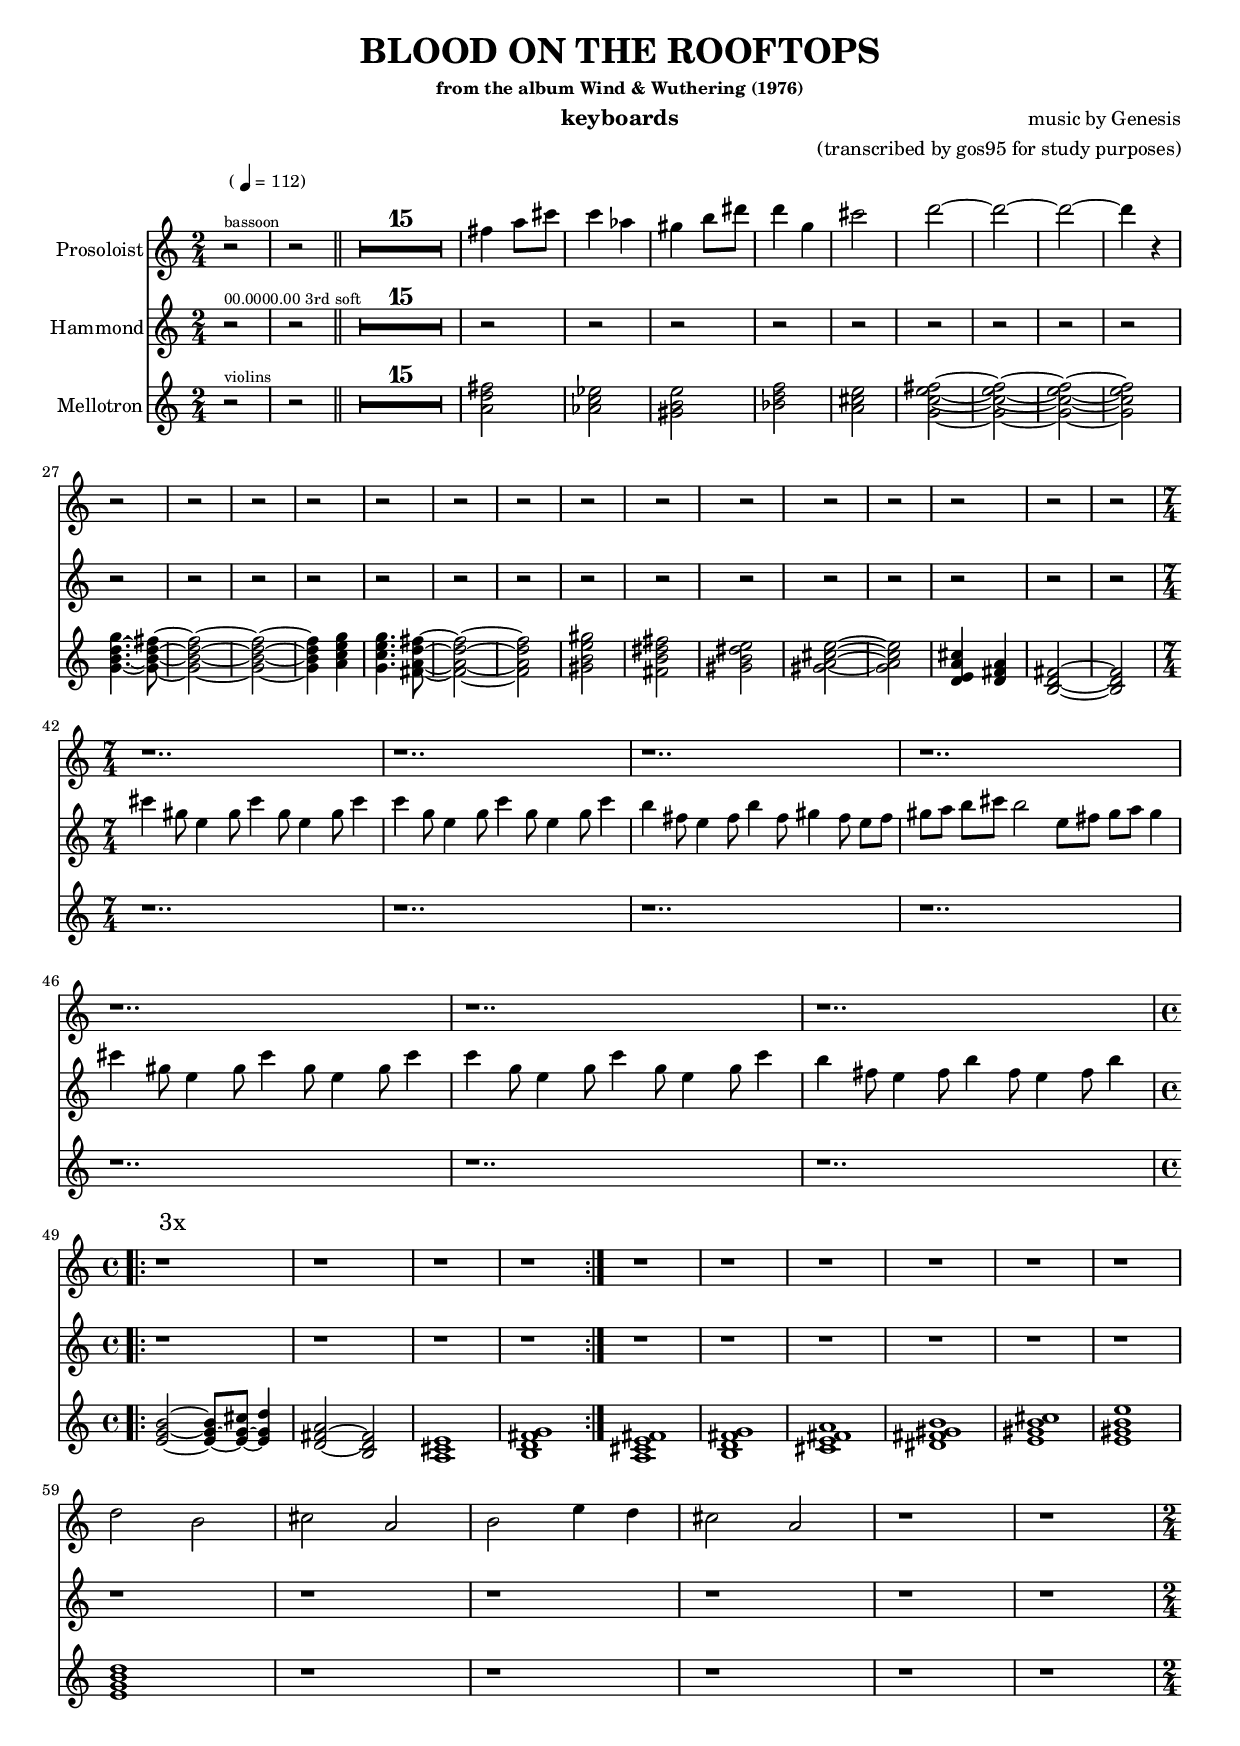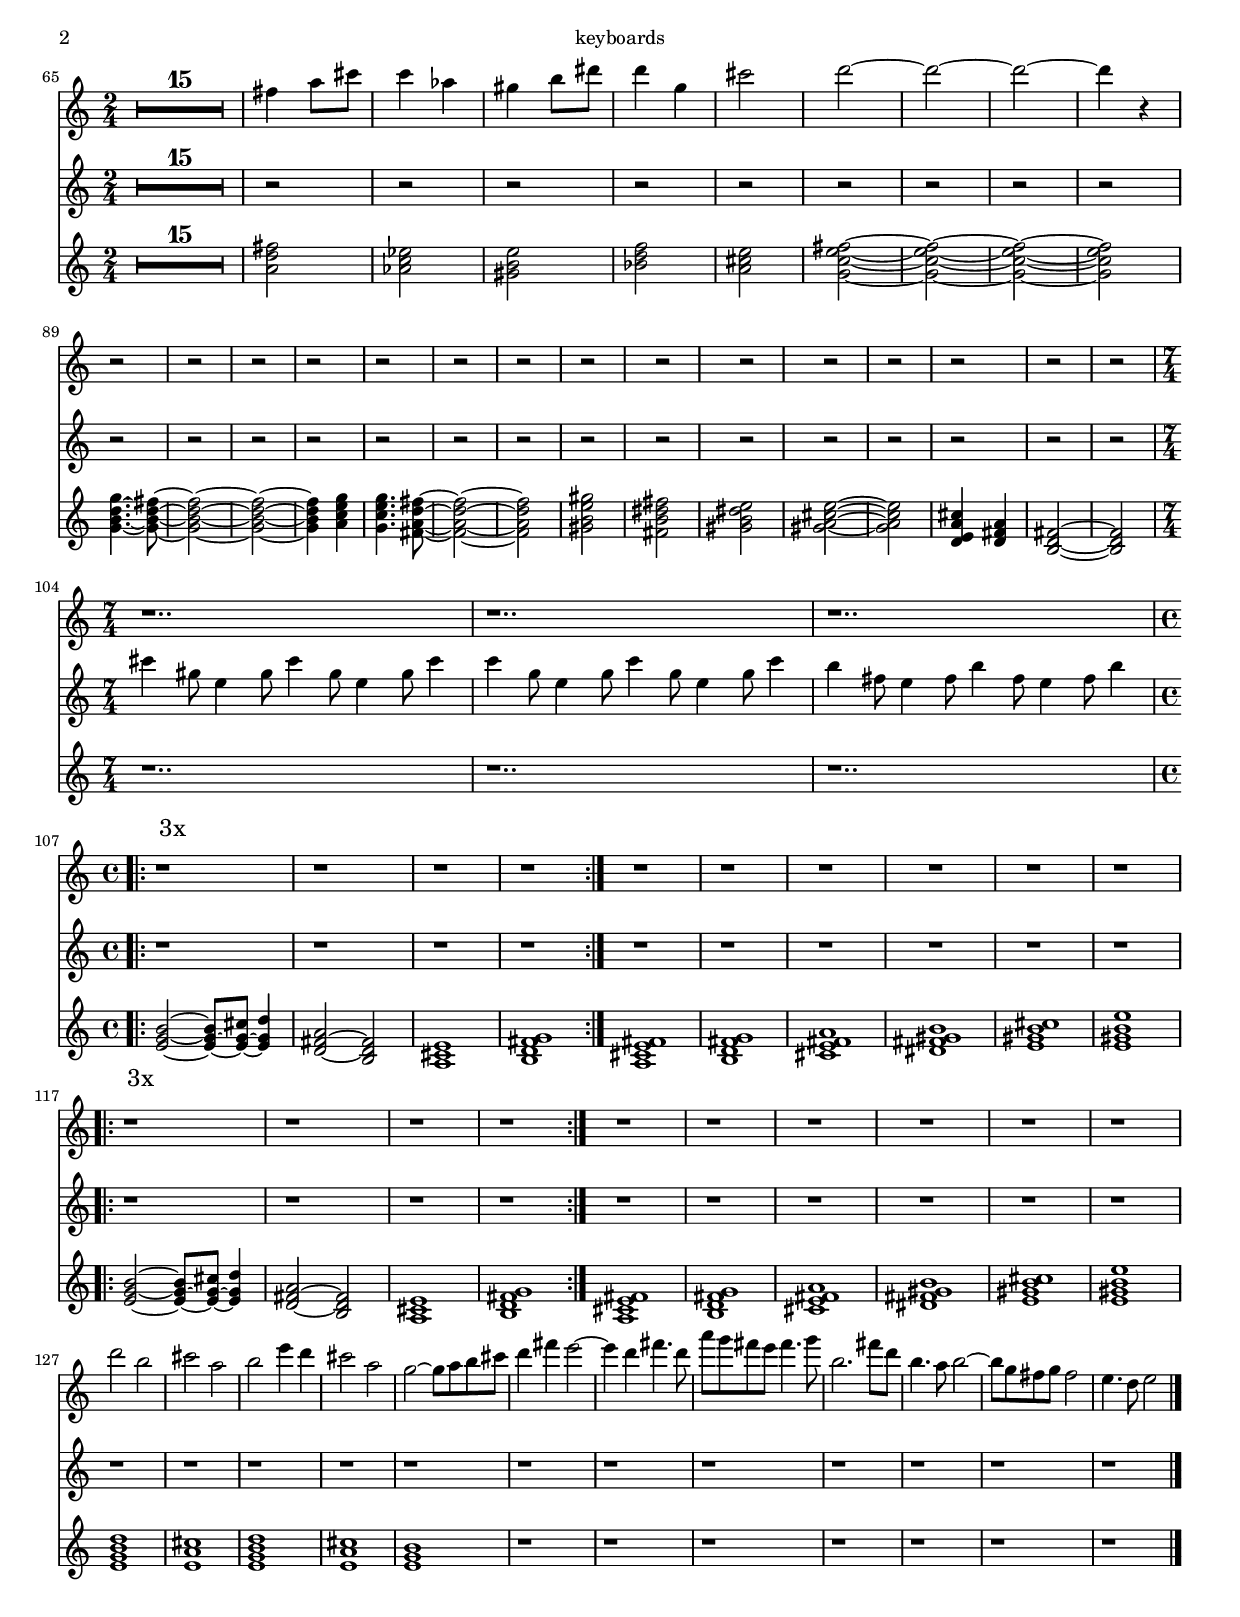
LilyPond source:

% ===========================================================================================================
% blood-on-the-rooftops.ly
%  _____ _        ___            _       ___ _    _      ___   __ _____ _         ___                 _    
% |_   _| |_  ___| _ ) __ _ _ _ | |__ __/ __(_)__| |___ / _ \ / _|_   _| |_  ___ / __|___ _ _  ___ __(_)___
%   | | | ' \/ -_) _ \/ _` | ' \| / /(_-<__ \ / _` / -_) (_) |  _| | | | ' \/ -_) (_ / -_) ' \/ -_|_-< (_-<
%   |_| |_||_\___|___/\__,_|_||_|_\_\/__/___/_\__,_\___|\___/|_|   |_| |_||_\___|\___\___|_||_\___/__/_/__/
%                                                                                                          
% Copyright (c) 2019 Alessandro Fraschetti (mail: gos95@gommagomma.net)
%
% Permission is hereby granted, free of charge, to any person obtaining a copy
% of this software and associated documentation files (the "Software"), to deal
% in the Software without restriction, including without limitation the rights
% to use, copy, modify, merge, publish, distribute, sublicense, and/or sell
% copies of the Software, and to permit persons to whom the Software is
% furnished to do so, subject to the following conditions:
% 
% The above copyright notice and this permission notice shall be included in all
% copies or substantial portions of the Software.
% 
% THE SOFTWARE IS PROVIDED "AS IS", WITHOUT WARRANTY OF ANY KIND, EXPRESS OR
% IMPLIED, INCLUDING BUT NOT LIMITED TO THE WARRANTIES OF MERCHANTABILITY,
% FITNESS FOR A PARTICULAR PURPOSE AND NONINFRINGEMENT. IN NO EVENT SHALL THE
% AUTHORS OR COPYRIGHT HOLDERS BE LIABLE FOR ANY CLAIM, DAMAGES OR OTHER
% LIABILITY, WHETHER IN AN ACTION OF CONTRACT, TORT OR OTHERWISE, ARISING FROM,
% OUT OF OR IN CONNECTION WITH THE SOFTWARE OR THE USE OR OTHER DEALINGS IN THE
% SOFTWARE.
% ===========================================================================================================


\version "2.12.3"
#(ly:set-option 'delete-intermediate-files #t)
#(set-global-staff-size 17)


% ===========================================================================================================
% ------------------------------------------  S E C T I O N S  ----------------------------------------------
% ===========================================================================================================


% -----------------------------------------------------------------------------------------------------------
% --  INTRO  ------------------------------------------------------------------------------------------------
% -----------------------------------------------------------------------------------------------------------
restIntro = \relative c'' {
    r2
}
% -----------------------------------------------------------------------------------------------------------
% --  TEMA 1  -----------------------------------------------------------------------------------------------
% -----------------------------------------------------------------------------------------------------------
mellotronTemaOne = \relative c'' {
    <g b d g>4.~	<g b d fis>8~
	<g b d fis>2~
	<g b d fis>2~
	<g b d fis>4	<a c e g>4
	<g c e g>4.		<fis a d fis>8~
	<fis a d fis>2~
	<fis a d fis>2

	<gis b e gis>2
	<fis b dis fis>2
	<gis b dis e>2
	<gis a cis e>2~
	<gis a cis e>2

	<d e a cis>4	<d fis a>4
	<b d fis>2~
	<b d fis>2
}
restTemaOne = \relative c'' {
    r2 r2 r2 r2 r2 r2 r2
	r2 r2 r2 r2 r2
	r2 r2 r2
}
restOneBarTemaOne = \relative c'' {
    \compressFullBarRests
    R2*15
	\expandFullBarRests
	
}
% -----------------------------------------------------------------------------------------------------------
% --  BRIDGE 1  ---------------------------------------------------------------------------------------------
% -----------------------------------------------------------------------------------------------------------
prosoloistBridgeOne = \relative c'' {
    fis4 		a8 cis
	c4			aes
	gis4		b8 dis
	d4			g,
	cis2
	d2~
	d2~
	d2~
	d4			r4
}
mellotronBridgeOne = \relative c'' {
    <a d fis>2
	<aes c ees>2
	<gis b e>2
	<bes d f>2
	<a cis e>2
	<g c e fis>2~
	<g c e fis>2~
	<g c e fis>2~
	<g c e fis>2
}
restBridgeOne = \relative c'' {
    r2 r2 r2 r2 r2 r2 r2 r2 r2
}
% -----------------------------------------------------------------------------------------------------------
% --  BRIDGE 2  ---------------------------------------------------------------------------------------------
% -----------------------------------------------------------------------------------------------------------
hammondBridgeTwo = \relative c''' {
	cis4 gis8 e4 gis8		cis4 gis8 e4 gis8 cis4
	c4   g8   e4 g8			c4 g8 e4	g8 c4
	b4   fis8 e4 fis8	    b4 fis8 gis4 fis8 e8 fis8

	gis8 a    b  cis 		b2 e,8 fis gis a gis4

    cis4 gis8 e4 gis8		cis4 gis8 e4 gis8 cis4
	c4 g8 e4	g8			c4 g8 e4	g8 c4
	b4 fis8 e4 fis8			b4 fis8 e4 fis8 b4
}
hammondBridgeTwoTwo = \relative c''' {
    cis4 gis8 e4 gis8		cis4 gis8 e4 gis8 cis4
	c4 g8 e4	g8			c4 g8 e4	g8 c4
	b4 fis8 e4 fis8			b4 fis8 e4 fis8 b4
}
restBridgeTwo = \relative c'' {
    r1..
	r1..
	r1..
	r1..
	r1..
	r1..
	r1..
}
restBridgeTwoTwo = \relative c'' {
    r1..
	r1..
	r1..
}
% -----------------------------------------------------------------------------------------------------------
% --  TEMA 2  -----------------------------------------------------------------------------------------------
% -----------------------------------------------------------------------------------------------------------
hammondTemaTwo = \relative c'' {
    r1 r1 r1 r1
	r1 r1 r1 r1 r1 r1
}
mellotronTemaTwo = \relative c' {
    \mark \markup {"            3x"} \repeat volta 3 {
	    <e g b>2~    <e g b>8~  <e g cis>8~  <e g d'>4
	    <d fis a>2~		<b d fis>2
	    <a cis e>1
	    <b d fis g>1
	}
	<a cis e fis>1
	<b d fis g>1
	<cis e fis a>1
	<dis fis gis b>1
	<e gis b cis>1
	<e gis b e>1
}
restTemaTwo = \relative c'' {
    r1 r1 r1 r1
	r1 r1 r1 r1 r1 r1
}
% -----------------------------------------------------------------------------------------------------------
% --  BRIDGE 3  ---------------------------------------------------------------------------------------------
% -----------------------------------------------------------------------------------------------------------
prosoloistBridgeThree = \relative c'' {
    d2		b2
	cis2	a2
	b2		e4 d4
	cis2	a2
	r1
	r1
}
mellotronBridgeThree = \relative c' {
	<e g b d>1
	r1
	r1
	r1
	r1
	r1
}
restBridgeThree = \relative c'' {
    r1 r1 r1 r1 r1 r1
}
% -----------------------------------------------------------------------------------------------------------
% --  FINALE  -----------------------------------------------------------------------------------------------
% -----------------------------------------------------------------------------------------------------------
prosoloistFinale = \relative c''' {
    d2		b2
	cis2	a2
	b2		e4 d4
	cis2	a2

	g2~     g8 a b cis
	d4 fis  e2~
	e4 d4   fis4. d8
	a'8 g fis e fis4. g8
	b,2. fis'8 d
	b4. a8  b2~
	b8 g fis g fis2
    e4. d8 e2	
}
hammondFinale = \relative c'' {
	r1
	r1
	r1
	r1

	r1 %<b' e g b>1\arpeggio
	r1
	r1
	r1
	r1
	r1
	r1
	r1
}
mellotronFinale = \relative c' {
	<e g b d>1
	<e a cis>1
	<e g b d>1
	<e a cis>1
	<e g b>1

	r1 r1 r1 r1 r1 r1 r1
}


% ===========================================================================================================
% --------------------------------------------  B U I L D  --------------------------------------------------
% ===========================================================================================================
prosoloistPart = {
    \clef violin
	\time 2/4

	r2 ^\markup { \tiny {bassoon} }
	r2
	\bar "||"

	\restOneBarTemaOne
	\prosoloistBridgeOne		%% D  Ab  E  Bb  A  C4+
	\break
	\restTemaOne				%% G  G7+  Am7  C  D  E  B  E7+  A7+  A4  D  G7+
	\break
	\time 7/4
	\restBridgeTwo
	\time 4/4
	\break
	\restTemaTwo				%% |: Em  Bm7  A  G7+ :|  F#m7  G7+  F#-7  G#m7  C#m7  E  Em7
	\break
	\prosoloistBridgeThree
	\break

	\time 2/4
	\restOneBarTemaOne
	\prosoloistBridgeOne
	\break
	\restTemaOne
	\break
	\time 7/4
	\restBridgeTwoTwo
	\break
	\time 4/4
	\restTemaTwo
	\break
	\restTemaTwo
	\break

	\prosoloistFinale
	\bar "|."
}

hammondPart = {
    \clef violin
	\time 2/4

    r2 ^\markup { \tiny {00.0000.00 3rd soft} }
	r2

	\restOneBarTemaOne
	\restBridgeOne
	\restTemaOne
	\time 7/4
	\hammondBridgeTwo
	\time 4/4
	\hammondTemaTwo
	\restBridgeThree

	\time 2/4
	\restOneBarTemaOne
	\restBridgeOne
	\restTemaOne
	\time 7/4
	\hammondBridgeTwoTwo
	\time 4/4
	\hammondTemaTwo
	\hammondTemaTwo

	\hammondFinale
}

mellotronPart = {
    \clef violin
	\time 2/4

    r2 ^\markup { \tiny {violins} }
	r2

	\restOneBarTemaOne
	\mellotronBridgeOne
	\mellotronTemaOne
	\time 7/4
	\restBridgeTwo
	\time 4/4
	\mellotronTemaTwo
	\mellotronBridgeThree

	\time 2/4
	\restOneBarTemaOne
	\mellotronBridgeOne
	\mellotronTemaOne
	\time 7/4
	\restBridgeTwoTwo
	\time 4/4
	\mellotronTemaTwo
	\mellotronTemaTwo

	\mellotronFinale
}


% ===========================================================================================================
% ---------------------------------------------  B O O K  ---------------------------------------------------
% ===========================================================================================================
\book {

    \header {
        title       = \markup {\larger "BLOOD ON THE ROOFTOPS"}
        subtitle    = ""
        subsubtitle = "from the album Wind & Wuthering (1976)"
        instrument  = "keyboards"
        composer    = "music by Genesis"
        arranger    = "(transcribed by gos95 for study purposes)"
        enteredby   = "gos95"
        piece       = \markup { \bold "                             " \smaller { (\note #"4"#1 = 112) } }
%		copyright   = "Copyright (c) 2019 Alessandro Fraschetti (mail: gos95@gommagomma.net)"
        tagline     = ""
    }

    \score {
    <<
        \new Staff = "Prosoloist" \with { midiInstrument = #"bassoon" }
        <<
            \set Staff.instrumentName = \markup { "Prosoloist" }
            \prosoloistPart
        >>
        \new Staff = "Hammond" \with { midiInstrument = #"marimba" }
        <<
            \set Staff.instrumentName = \markup { "Hammond" }
            \hammondPart
        >>
        \new Staff = "Mellotron" \with { midiInstrument = #"violin" }
        <<
            \set Staff.instrumentName = \markup { "Mellotron" }
            \mellotronPart
        >>
    >>
    \layout { \context { \override VerticalAlignment #'forced-distance = #8 } }
    \midi { \context { \Score tempoWholesPerMinute = #(ly:make-moment 112 4) } }
    }
}
% ===========================================================================================================